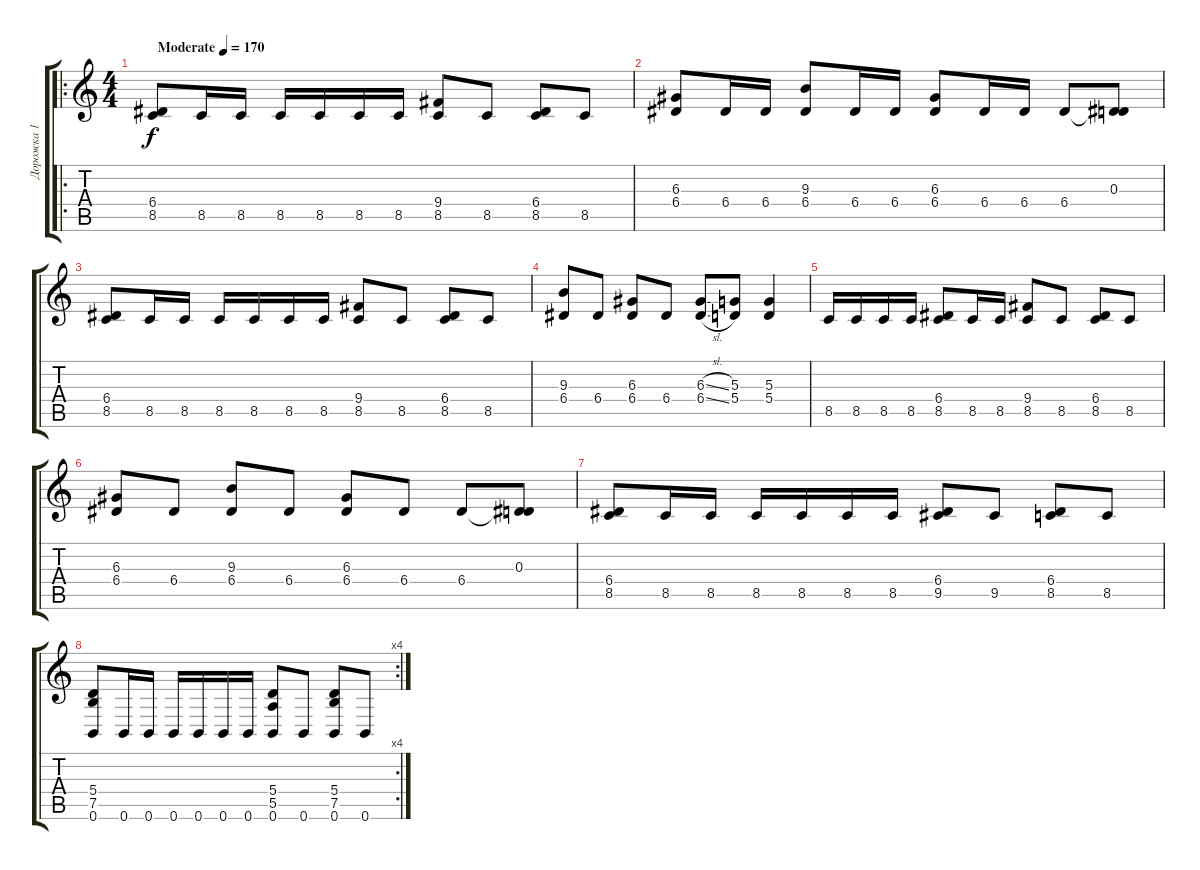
\track ("Дорожка 1" "Дорожка 1") {instrument distortionguitar}
\staff {score tabs}
\tuning (B3 Gb3 D3 A2 E2 B1) {hide}
\ro
\ts (4 4)
\tempo (170 "Moderate")
\clef g2
\ks c
(6.4 8.5).8{dy f instrument distortionguitar} 8.5.16 8.5.16 8.5.16 8.5.16 8.5.16 8.5.16 (9.4 8.5).8 8.5.8 (6.4 8.5).8 8.5.8 |
(6.3 6.4).8 6.4.16 6.4.16 (9.3 6.4).8 6.4.16 6.4.16 (6.3 6.4).8 6.4.16 6.4.16 6.4.8 (0.3 6.4{t}).8 |
(6.4 8.5).8 8.5.16 8.5.16 8.5.16 8.5.16 8.5.16 8.5.16 (9.4 8.5).8 8.5.8 (6.4 8.5).8 8.5.8 |
(9.3 6.4).8 6.4.8 (6.3 6.4).8 6.4.8 (6.3{sl} 6.4{sl}).8 (5.3 5.4).8 (5.3 5.4).4 |
8.5.16 8.5.16 8.5.16 8.5.16 (6.4 8.5).8 8.5.16 8.5.16 (9.4 8.5).8 8.5.8 (6.4 8.5).8 8.5.8 |
(6.3 6.4).8 6.4.8 (9.3 6.4).8 6.4.8 (6.3 6.4).8 6.4.8 6.4.8 (0.3 6.4{t}).8 |
(6.4 8.5).8 8.5.16 8.5.16 8.5.16 8.5.16 8.5.16 8.5.16 (6.4 9.5).8 9.5.8 (6.4 8.5).8 8.5.8 |
\rc 4
(5.4 7.5 0.6).8 0.6.16 0.6.16 0.6.16 0.6.16 0.6.16 0.6.16 (5.4 5.5 0.6).8 0.6.8 (5.4 7.5 0.6).8 0.6.8
